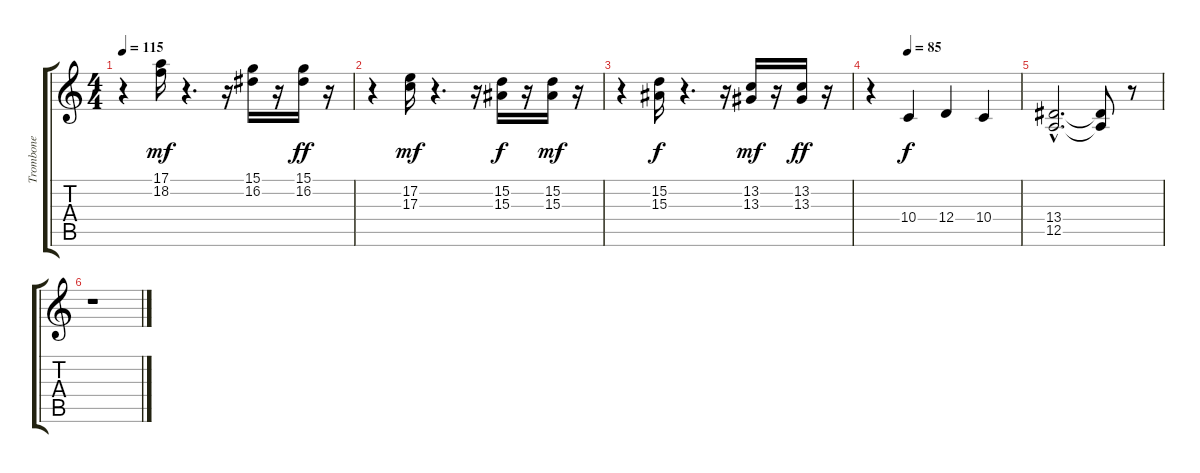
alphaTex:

\track ("Trombone" "Trombone") {instrument trombone}
\staff {score tabs}
\tuning (E4 B3 G3 D3 A2 E2) {hide}
\ts (4 4)
\tempo 115
\clef g2
\ks c
r.4{dy mf} (17.1 18.2).16 r.4{d} r.16 (15.1 16.2).16 r.16 (15.1 16.2).16{dy ff} r.16 |
r.4 (17.2 17.3).16{dy mf} r.4{d} r.16 (15.2 15.3).16{dy f} r.16 (15.2 15.3).16{dy mf} r.16 |
r.4 (15.2 15.3).16{dy f} r.4{d} r.16 (13.2 13.3).16{dy mf} r.16 (13.2 13.3).16{dy ff} r.16 |
\tempo (85 0.25)
r.4 10.4.4{dy f} 12.4.4 10.4.4 |
(13.4{hac} 12.5{hac}).2{d} (13.4{t} 12.5{t}).8 r.8 |
r.1
